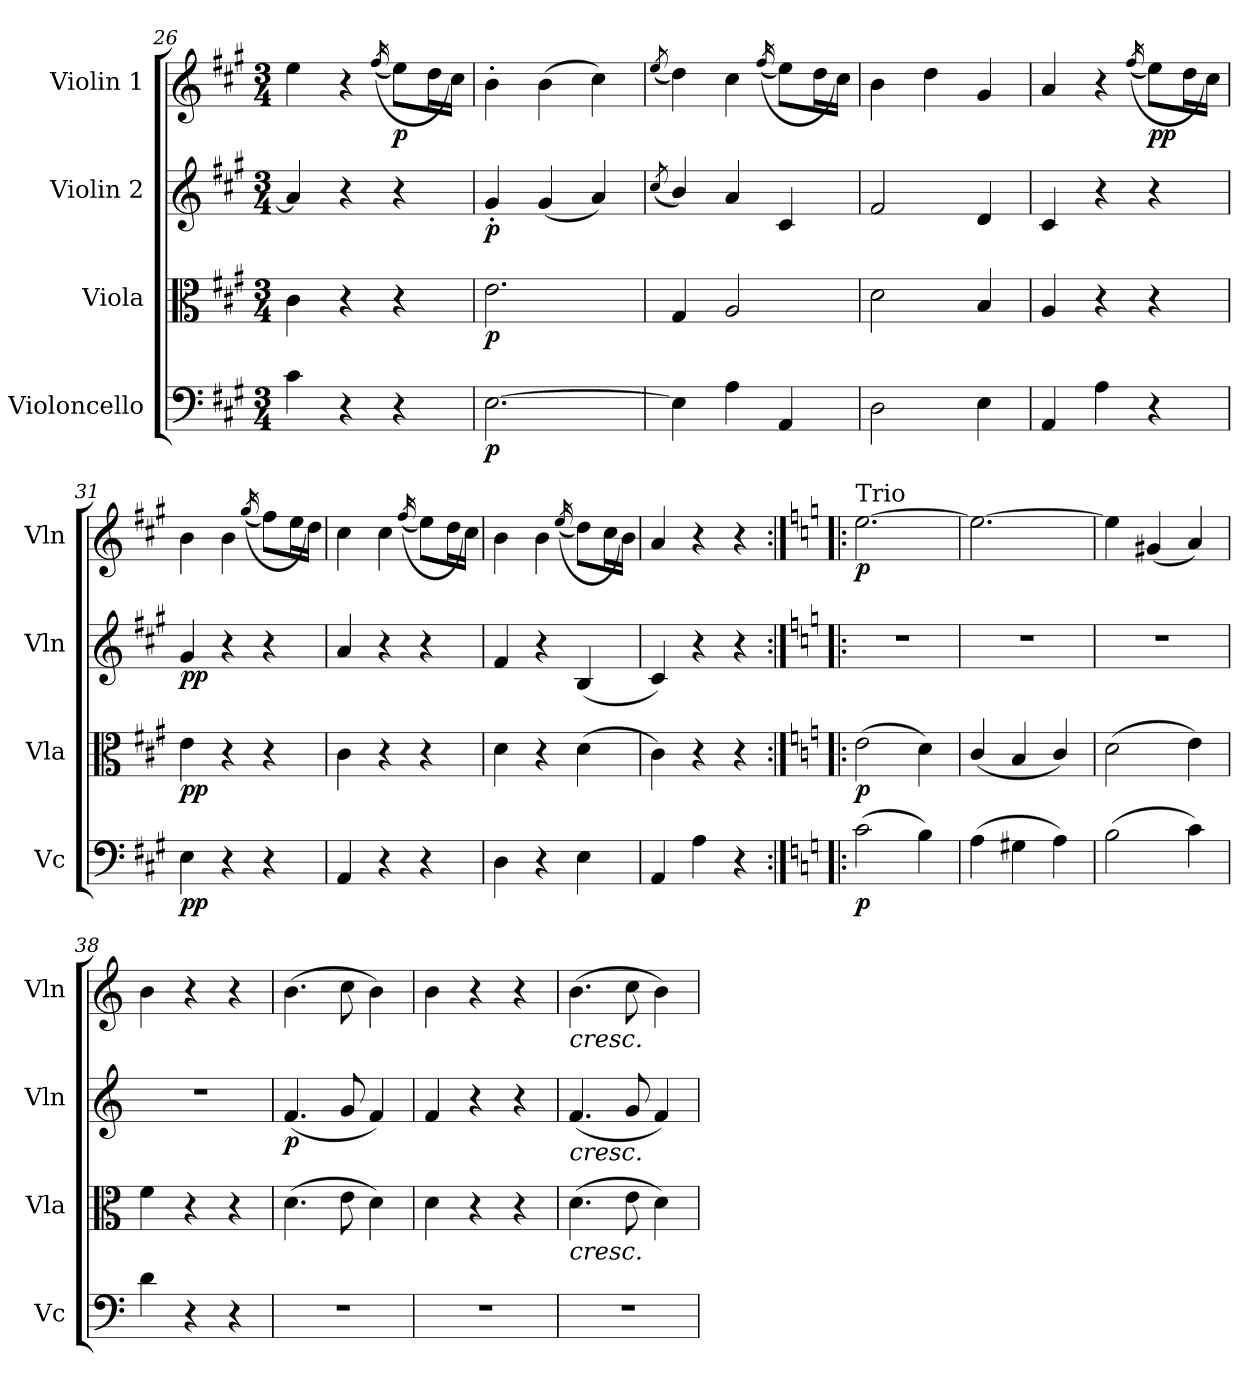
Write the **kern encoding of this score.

**kern	**dynam	**kern	**dynam	**kern	**dynam	**kern	**dynam
*part4	*part4	*part3	*part3	*part2	*part2	*part1	*part1
*staff4	*staff4	*staff3	*staff3	*staff2	*staff2	*staff1	*staff1
*I"Violoncello	*	*I"Viola	*	*I"Violin 2	*	*I"Violin 1	*
*I'Vc	*	*I'Vla	*	*I'Vln	*	*I'Vln	*
*clefF4	*	*clefC3	*	*clefG2	*	*clefG2	*
*k[f#c#g#]	*	*k[f#c#g#]	*	*k[f#c#g#]	*	*k[f#c#g#]	*
*M3/4	*	*M3/4	*	*M3/4	*	*M3/4	*
=26	=26	=26	=26	=26	=26	=26	=26
4c#\	.	4c#\	.	4a/]	.	4ee\	.
4r	.	4r	.	4r	.	4r	.
.	.	.	.	.	.	((>16qff#/	.
!	!	!	!	!	!	!	!LO:DY:b
4r	.	4r	.	4r	.	8ee\L)	p
.	.	.	.	.	.	16dd\L	.
.	.	.	.	.	.	16cc#\JJ)	.
!!LO:PB:g=z
=27	=27	=27	=27	=27	=27	=27	=27
!	!LO:DY:b	!	!LO:DY:b	!	!LO:DY:b	!	!
[2.E\	p	2.e\	p	4g#'/	p	4b'\	.
.	.	.	.	(4g#/	.	(4b\	.
.	.	.	.	4a/)	.	4cc#\)	.
=28	=28	=28	=28	=28	=28	=28	=28
.	.	.	.	(8qcc#/	.	(8qee/	.
4E\]	.	4G#/	.	4b/)	.	4dd\)	.
4A\	.	2A/	.	4a/	.	4cc#\	.
.	.	.	.	.	.	((>16qff#/	.
4AA/	.	.	.	4c#/	.	8ee\L)	.
.	.	.	.	.	.	16dd\L	.
.	.	.	.	.	.	16cc#\JJ)	.
=29	=29	=29	=29	=29	=29	=29	=29
2D\	.	2d\	.	2f#/	.	4b\	.
.	.	.	.	.	.	4dd\	.
4E\	.	4B/	.	4d/	.	4g#/	.
!!LO:PB:g=z
=30	=30	=30	=30	=30	=30	=30	=30
4AA/	.	4A/	.	4c#/	.	4a/	.
4A\	.	4r	.	4r	.	4r	.
.	.	.	.	.	.	((>16qff#/	.
!	!	!	!	!	!	!	!LO:DY:b
4r	.	4r	.	4r	.	8ee\L)	pp
.	.	.	.	.	.	16dd\L	.
.	.	.	.	.	.	16cc#\JJ)	.
=31	=31	=31	=31	=31	=31	=31	=31
!	!LO:DY:b	!	!LO:DY:b	!	!LO:DY:b	!	!
4E\	pp	4e\	pp	4g#/	pp	4b\	.
4r	.	4r	.	4r	.	4b\	.
.	.	.	.	.	.	((>16qgg#/	.
4r	.	4r	.	4r	.	8ff#\L)	.
.	.	.	.	.	.	16ee\L	.
.	.	.	.	.	.	16dd\JJ)	.
=32	=32	=32	=32	=32	=32	=32	=32
4AA/	.	4c#\	.	4a/	.	4cc#\	.
4r	.	4r	.	4r	.	4cc#\	.
.	.	.	.	.	.	((>16qff#/	.
4r	.	4r	.	4r	.	8ee\L)	.
.	.	.	.	.	.	16dd\L	.
.	.	.	.	.	.	16cc#\JJ)	.
=33	=33	=33	=33	=33	=33	=33	=33
4D\	.	4d\	.	4f#/	.	4b\	.
4r	.	4r	.	4r	.	4b\	.
.	.	.	.	.	.	((>16qee/	.
4E\	.	(4d\	.	(4B/	.	8dd\L)	.
.	.	.	.	.	.	16cc#\L	.
.	.	.	.	.	.	16b\JJ)	.
=34	=34	=34	=34	=34	=34	=34	=34
4AA/	.	4c#\)	.	4c#/)	.	4a/	.
4A\	.	4r	.	4r	.	4r	.
4r	.	4r	.	4r	.	4r	.
!!LO:LB:g=z
=35:|!|:	=35:|!|:	=35:|!|:	=35:|!|:	=35:|!|:	=35:|!|:	=35:|!|:	=35:|!|:
*k[]	*	*k[]	*	*k[]	*	*k[]	*
!	!	!	!	!	!	!LO:TX:a:t=Trio	!
!	!LO:DY:b	!	!LO:DY:b	!	!	!	!LO:DY:b
(2c\	p	(2e\	p	2.r	.	[2.ee\	p
4B\)	.	4d\)	.	.	.	.	.
=36	=36	=36	=36	=36	=36	=36	=36
(4A\	.	(4c/	.	2.r	.	2.ee\_	.
4G#X\	.	4B/	.	.	.	.	.
4A\)	.	4c/)	.	.	.	.	.
=37	=37	=37	=37	=37	=37	=37	=37
(2B\	.	(2d\	.	2.r	.	4ee\]	.
.	.	.	.	.	.	(4g#X/	.
4c\)	.	4e\)	.	.	.	4a/)	.
=38	=38	=38	=38	=38	=38	=38	=38
4d\	.	4f\	.	2.r	.	4b\	.
4r	.	4r	.	.	.	4r	.
4r	.	4r	.	.	.	4r	.
=39	=39	=39	=39	=39	=39	=39	=39
!	!	!	!	!	!LO:DY:b	!	!
2.r	.	(4.d\	.	(4.f/	p	(4.b\	.
.	.	8e\	.	8g/	.	8cc\	.
.	.	4d\)	.	4f/)	.	4b\)	.
=40	=40	=40	=40	=40	=40	=40	=40
2.r	.	4d\	.	4f/	.	4b\	.
.	.	4r	.	4r	.	4r	.
.	.	4r	.	4r	.	4r	.
=41	=41	=41	=41	=41	=41	=41	=41
!	!	!	!	!	!	!LO:TX:b:i:t=cresc.	!
!	!	!	!	!LO:TX:b:i:t=cresc.	!	!	!
!	!	!LO:TX:b:i:t=cresc.	!	!	!	!	!
2.r	.	(4.d\	.	(4.f/	.	(4.b\	.
.	.	8e\	.	8g/	.	8cc\	.
.	.	4d\)	.	4f/)	.	4b\)	.
=	=	=	=	=	=	=	=
*-	*-	*-	*-	*-	*-	*-	*-
